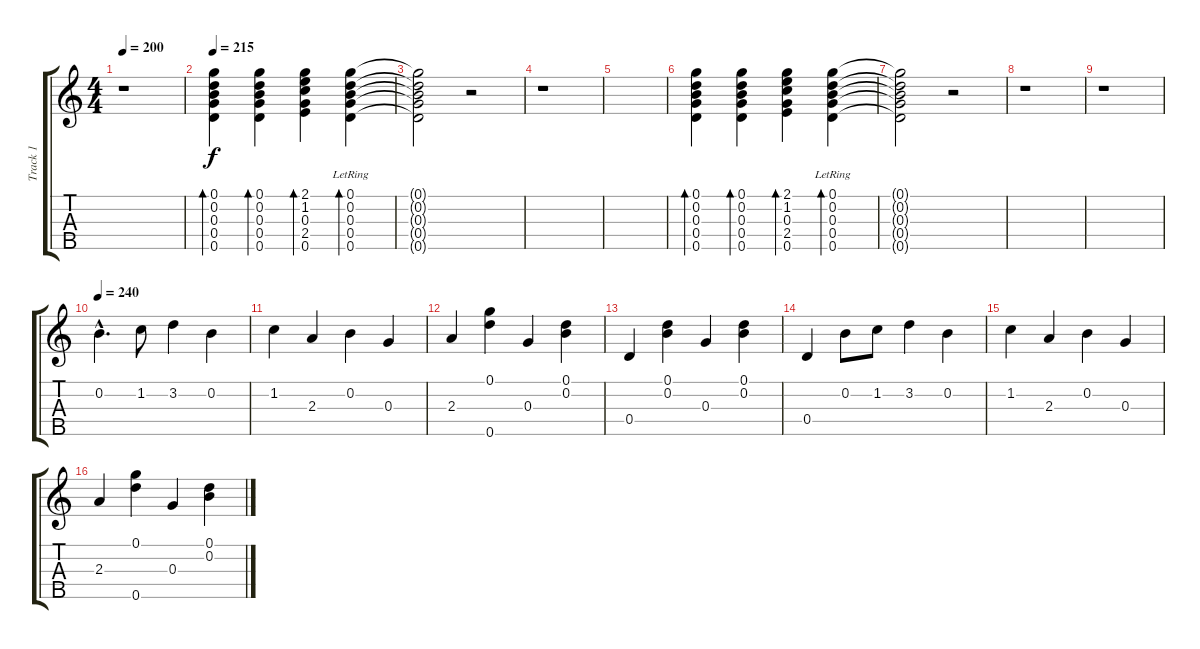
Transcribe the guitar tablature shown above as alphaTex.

\track ("Track 1" "Track 1") {instrument banjo}
\staff {score tabs}
\tuning (D4 B3 G3 D3 G4) {hide}
\displaytranspose 12
\ts (4 4)
\tempo 200
\clef g2
\ks c
r.1{dy f} |
\tempo 215
(0.1 0.2 0.3 0.4 0.5).4{bd 240} (0.1 0.2 0.3 0.4 0.5).4{bd 240} (2.1 1.2 0.3 2.4 0.5).4{bd 240} (0.1{lr} 0.2{lr} 0.3{lr} 0.4{lr} 0.5{lr}).4{bd 240} |
(0.1{t} 0.2{t} 0.3{t} 0.4{t} 0.5{t}).2 r.2 |
r.1 |
|
(0.1 0.2 0.3 0.4 0.5).4{bd 240} (0.1 0.2 0.3 0.4 0.5).4{bd 240} (2.1 1.2 0.3 2.4 0.5).4{bd 240} (0.1{lr} 0.2{lr} 0.3{lr} 0.4{lr} 0.5{lr}).4{bd 240} |
(0.1{t} 0.2{t} 0.3{t} 0.4{t} 0.5{t}).2 r.2 |
r.1 |
r.1 |
\tempo 240
0.2{hac}.4{d} 1.2.8 3.2.4 0.2.4 |
1.2.4 2.3.4 0.2.4 0.3.4 |
2.3.4 (0.1 0.5).4 0.3.4 (0.1 0.2).4 |
0.4.4 (0.1 0.2).4 0.3.4 (0.1 0.2).4 |
0.4.4 0.2.8 1.2.8 3.2.4 0.2.4 |
1.2.4 2.3.4 0.2.4 0.3.4 |
2.3.4 (0.1 0.5).4 0.3.4 (0.1 0.2).4
